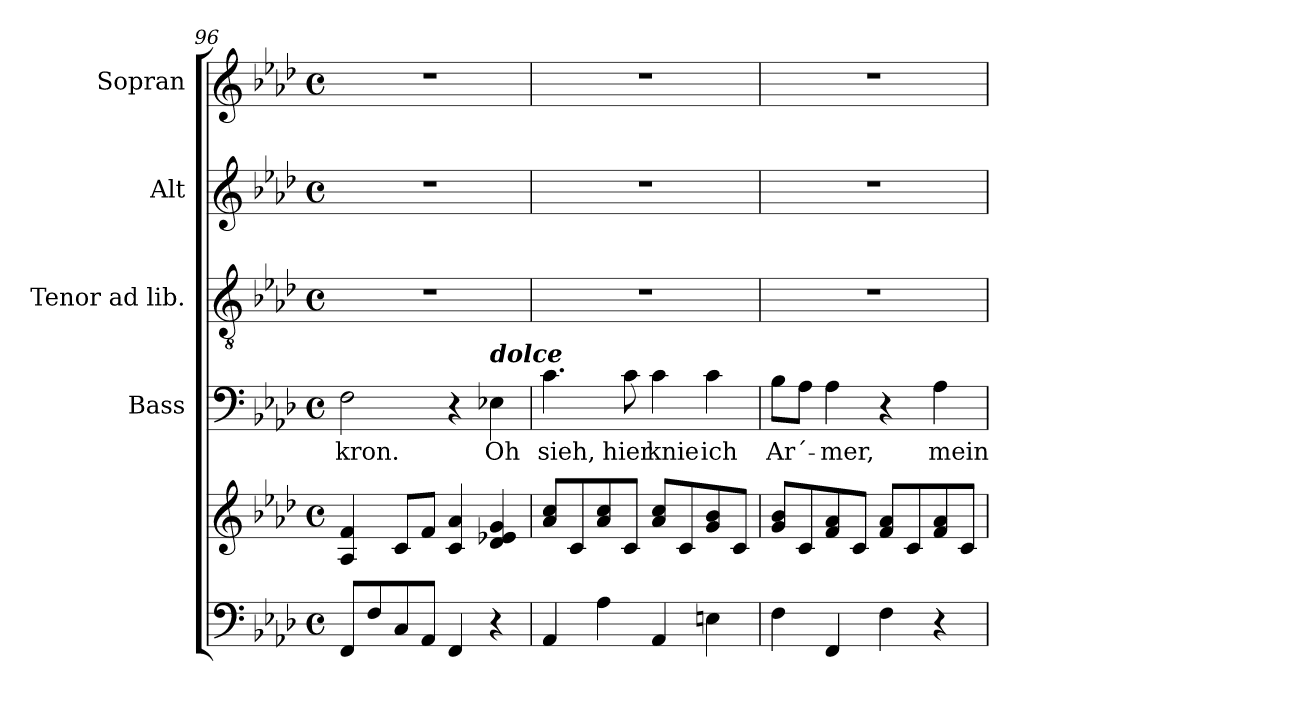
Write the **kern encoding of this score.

**kern	**kern	**kern	**text	**kern	**kern	**kern
*part5	*part5	*part4	*part4	*part3	*part2	*part1
*staff6	*staff5	*staff4	*staff4	*staff3	*staff2	*staff1
*	*	*I"Bass	*	*I"Tenor ad lib.	*I"Alt	*I"Sopran
*	*	*I'B.	*	*I'T.	*I'A.	*I'S.
*clefF4	*clefG2	*clefF4	*	*clefGv2	*clefG2	*clefG2
*k[b-e-a-d-]	*k[b-e-a-d-]	*k[b-e-a-d-]	*	*k[b-e-a-d-]	*k[b-e-a-d-]	*k[b-e-a-d-]
*A-:	*A-:	*A-:	*	*A-:	*A-:	*A-:
*M4/4	*M4/4	*M4/4	*	*M4/4	*M4/4	*M4/4
*met(c)	*met(c)	*met(c)	*	*met(c)	*met(c)	*met(c)
=96	=96	=96	=96	=96	=96	=96
!	!	!	!LO:LY:b	!	!	!
8FF/L	4A-/ 4f/	2F\	-kron.	1r	1r	1r
8F/	.	.	.	.	.	.
8C/	8c/L	.	.	.	.	.
8AA-/J	8f/J	.	.	.	.	.
4FF/	4c/ 4a-/	4r	.	.	.	.
!	!	!LO:TX:a:Bi:t=dolce	!	!	!	!
!	!	!	!LO:LY:b	!	!	!
4r	4d-/ 4e-X/ 4g/	4E-X\	Oh	.	.	.
!!LO:PB:g=z
=97	=97	=97	=97	=97	=97	=97
!	!	!	!LO:LY:b	!	!	!
4AA-/	8a-/ 8cc/L	4.c\	sieh,	1r	1r	1r
.	8c/	.	.	.	.	.
4A-\	8a-/ 8cc/	.	.	.	.	.
!	!	!	!LO:LY:b	!	!	!
.	8c/J	8c\	hier	.	.	.
!	!	!	!LO:LY:b	!	!	!
4AA-/	8a-/ 8cc/L	4c\	knie	.	.	.
.	8c/	.	.	.	.	.
!	!	!	!LO:LY:b	!	!	!
4En\	8g/ 8b-/	4c\	ich	.	.	.
.	8c/J	.	.	.	.	.
=98	=98	=98	=98	=98	=98	=98
!	!	!	!LO:LY:b	!	!	!
4F\	8g/ 8b-/L	8B-\L	Ar´-	1r	1r	1r
.	8c/	8A-\J	.	.	.	.
!	!	!	!LO:LY:b	!	!	!
4FF/	8f/ 8a-/	4A-\	-mer,	.	.	.
.	8c/J	.	.	.	.	.
4F\	8f/ 8a-/L	4r	.	.	.	.
.	8c/	.	.	.	.	.
!	!	!	!LO:LY:b	!	!	!
4r	8f/ 8a-/	4A-\	mein	.	.	.
.	8c/J	.	.	.	.	.
=	=	=	=	=	=	=
*-	*-	*-	*-	*-	*-	*-
